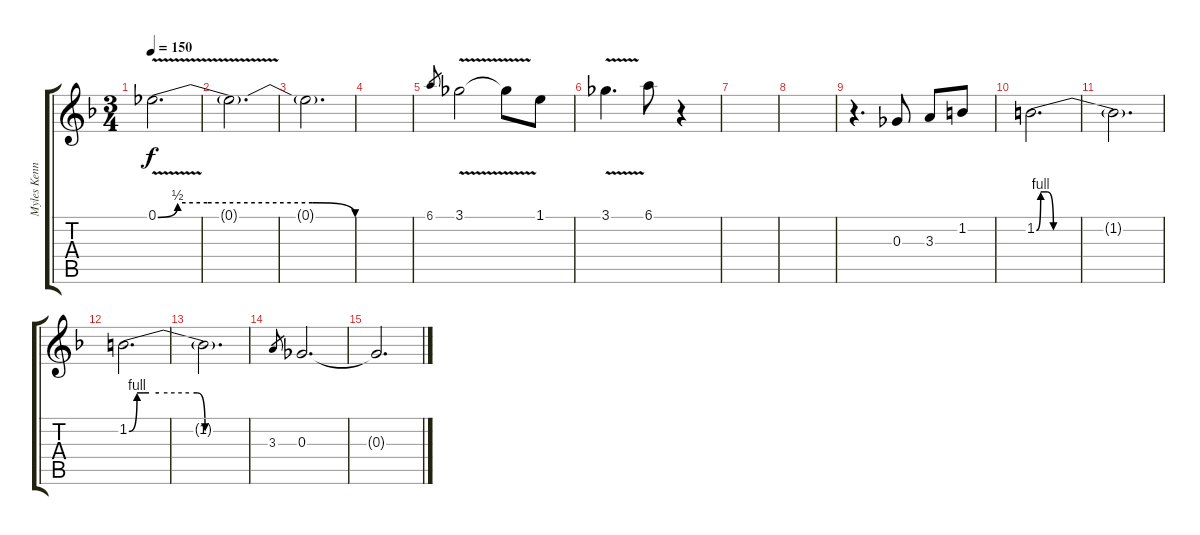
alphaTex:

\track ("Myles Kennedy" "Myles Kenn") {instrument overdrivenguitar}
\staff {score tabs}
\tuning (Eb4 Bb3 Gb3 Db3 Ab2 Eb2) {hide}
\ts (3 4)
\tempo 150
\clef g2
\ks dminor
0.1{be (custom 0 0 6 2 15 2 47 2 60 0) v}.2{d dy f} |
0.1{t}.2{d} |
0.1{t}.2{d} |
|
6.1.8{gr} 3.1{v}.2 3.1{t}.8 1.1.8 |
3.1{v}.4{d} 6.1.8 r.4 |
|
|
r.4{d} 0.3.8 3.3.8 1.2.8 |
1.2{be (custom 0 0 2 4 5 4 8 0 10 0 15 0 22 0 60 0)}.2{d} |
1.2{t}.2{d} |
1.2{be (custom 0 0 4 4 7 4 10 4 15 4 30 4 34 4 38 0 40 0 50 0 60 0)}.2{d} |
1.2{t}.2{d} |
3.3.8{gr} 0.3.2{d} |
0.3{t}.2{d}
